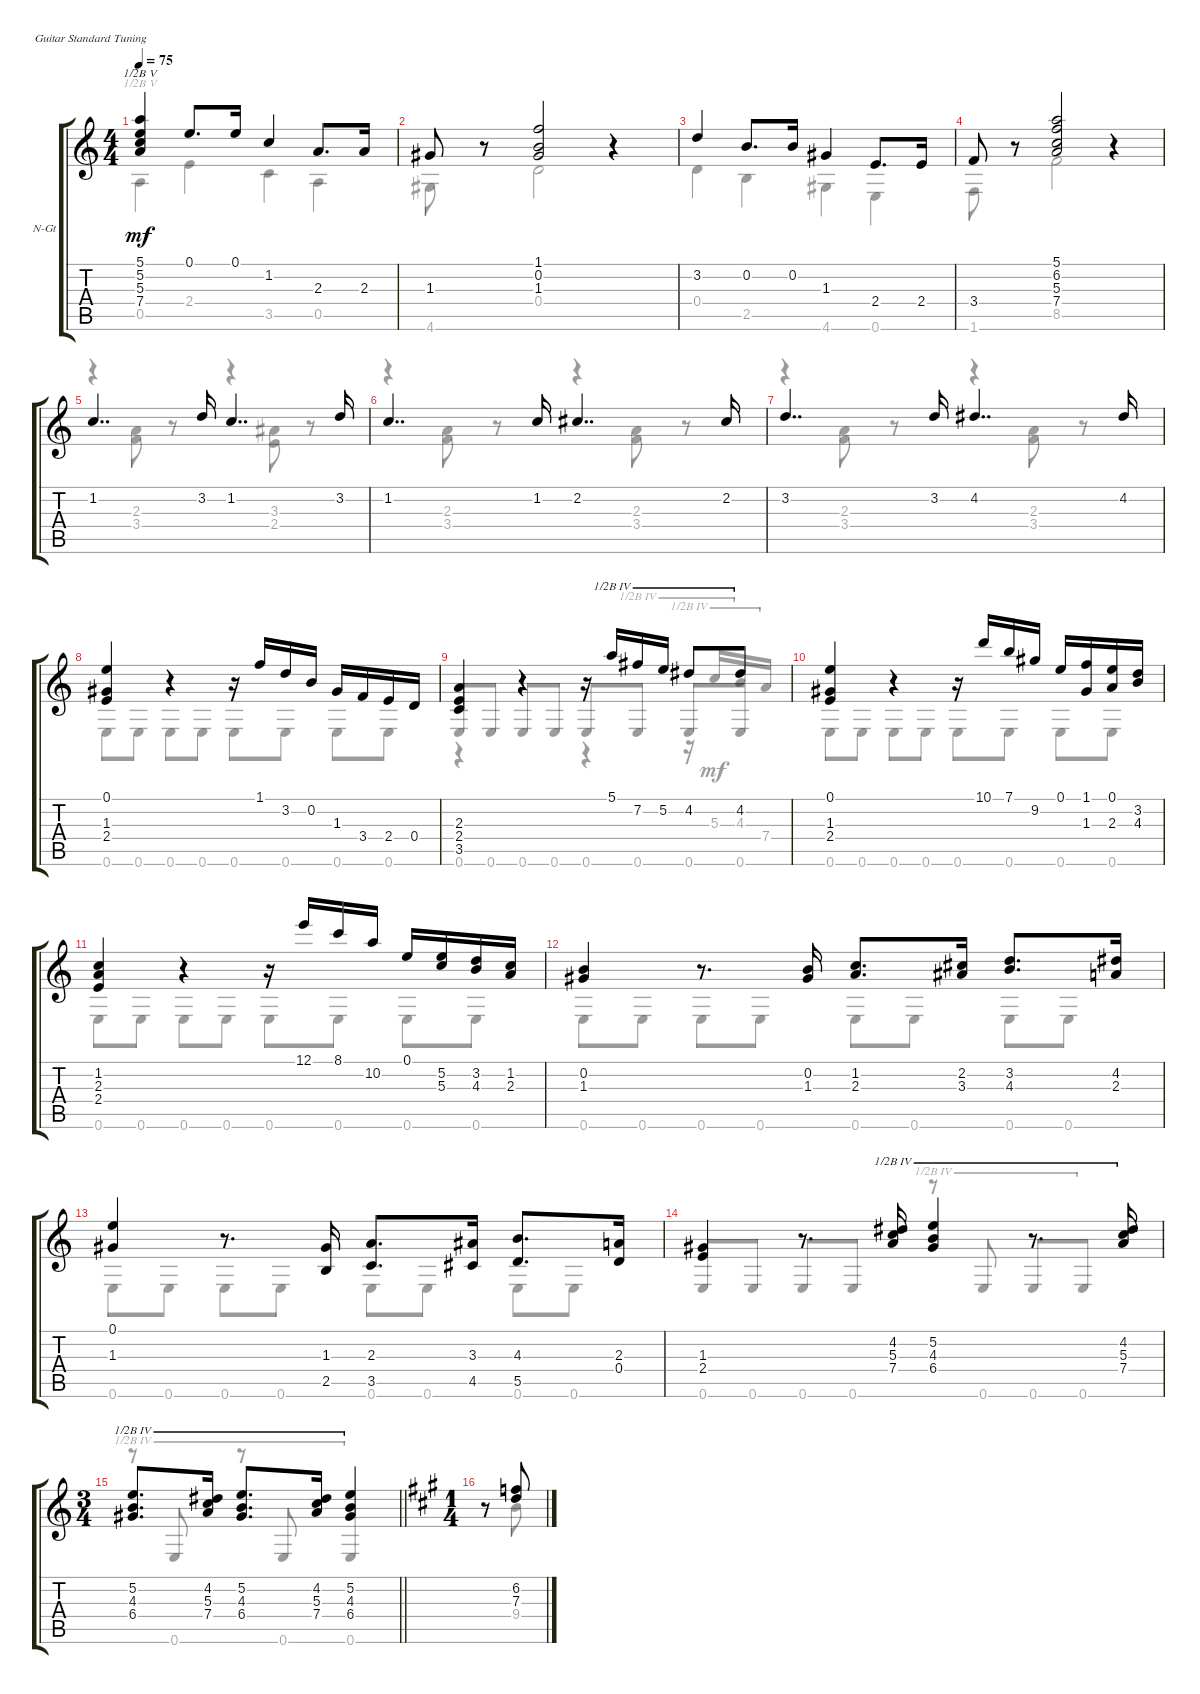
\defaultSystemsLayout 4
\bracketExtendMode groupsimilarinstruments
\firstSystemTrackNameOrientation horizontal
\otherSystemsTrackNameOrientation horizontal
\track ("Nylon Guitar" "N-Gt") {instrument acousticguitarsteel}
\staff {score tabs}
\tuning (E4 B3 G3 D3 A2 E2)
\voice
\ts (4 4)
\tempo 75
\clef g2
\scale
1.06936
\ks c
(5.1 5.2 5.3 7.4).4{dy mf instrument acousticguitarsteel barre (5 half)} 0.1.8{d} 0.1.16 1.2.4 2.3.8{d} 2.3.16 |
\scale
0.930643 1.3.8 r.8 (1.1 0.2 1.3).2 r.4 |
\scale
1.03909 3.2.4 0.2.8{d} 0.2.16 1.3.4 2.4.8{d} 2.4.16 |
\scale
0.960908 3.4.8 r.8 (5.1 6.2 5.3 7.4).2 r.4 |
\scale
1.03909 1.2.4{dd} 3.2.16 1.2.4{dd} 3.2.16 |
\scale
0.960908 1.2.4{dd} 1.2.16 2.2.4{dd} 2.2.16 |
\scale
1.03909 3.2.4{dd} 3.2.16 4.2.4{dd} 4.2.16 |
\scale
0.960908 (0.1 1.3 2.4).4 r.4 r.16 1.1.16 3.2.16 0.2.16 1.3.16 3.4.16 2.4.16 0.4.16 |
\scale
1.03909 (3.5 2.4 2.3).4 r.4 r.16 5.1.16{barre (4 half)} 7.2.16{barre (4 half)} 5.2.16{barre (4 half)} 4.2.8{barre (4 half)} 4.2.8{barre (4 half)} |
\scale
0.960908 (0.1 1.3 2.4).4 r.4 r.16 10.1.16 7.1.16 9.2.16 0.1.16 (1.1 1.3).16 (0.1 2.3).16 (3.2 4.3).16 |
\scale
1.03909 (1.2 2.4 2.3).4 r.4 r.16 12.1.16 8.1.16 10.2.16 0.1.16 (5.2 5.3).16 (3.2 4.3).16 (1.2 2.3).16 |
\scale
0.960908 (1.3 0.2).4 r.8{d} (0.2 1.3).16 (1.2 2.3).8{d} (2.2 3.3).16 (3.2 4.3).8{d} (2.3 4.2).16 |
\scale
1.03909 (1.3 0.1).4 r.8{d} (2.5 1.3).16 (3.5 2.3).8{d} (4.5 3.3).16 (5.5 4.3).8{d} (0.4 2.3).16 |
\scale
0.960908 (1.3 2.4).4 r.8{d} (4.2 5.3 7.4).16{barre (4 half)} (4.3 5.2 6.4).4{barre (4 half)} r.8{d barre (4 half)} (4.2 5.3 7.4).16{barre (4 half)} |
\ts (3 4)
\scale
1.06936
\barLineRight lightlight
(4.3 5.2 6.4).8{d barre (4 half)} (4.2 5.3 7.4).16{barre (4 half)} (4.3 5.2 6.4).8{d barre (4 half)} (4.2 5.3 7.4).16{barre (4 half)} (4.3 5.2 6.4).4{barre (4 half)} |
\ts (1 4)
\scale
0.930643
\ks a
r.8 (6.2 7.3).8
\voice
\clef g2
\ottava regular
\simile none
\scale
1.06936
\ks c
0.5.4{dy mf barre (5 half)} 2.4.4 3.5.4 0.5.4 |
\scale
0.930643 4.6.8 r.8 0.4.2 r.4 |
\scale
1.03909 0.4.4 2.5.4 4.6.4 0.6.4 |
\scale
0.960908 1.6.8 r.8 8.5.2 r.4 |
\scale
1.03909 r.4 (3.4 2.3).8 r.8 r.4 (2.4 3.3).8 r.8 |
\scale
0.960908 r.4 (3.4 2.3).8 r.8 r.4 (3.4 2.3).8 r.8 |
\scale
1.03909 r.4 (3.4 2.3).8 r.8 r.4 (2.3 3.4).8 r.8 |
\scale
0.960908 0.6.8 0.6.8 0.6.8 0.6.8 0.6.8 0.6.8 0.6.8 0.6.8 |
\scale
1.03909 0.6.8{beam invert} 0.6.8 0.6.8{beam invert} 0.6.8 0.6.8{beam invert} 0.6.8{barre (4 half)} 0.6.8{barre (4 half) beam invert} 0.6.8{barre (4 half)} |
\scale
0.960908 0.6.8 0.6.8 0.6.8 0.6.8 0.6.8 0.6.8 0.6.8 0.6.8 |
\scale
1.03909 0.6.8 0.6.8 0.6.8 0.6.8 0.6.8 0.6.8 0.6.8 0.6.8 |
\scale
0.960908 0.6.8 0.6.8 0.6.8 0.6.8 0.6.8 0.6.8 0.6.8 0.6.8 |
\scale
1.03909 0.6.8 0.6.8 0.6.8 0.6.8 0.6.8 0.6.8 0.6.8 0.6.8 |
\scale
0.960908 0.6.8{beam invert} 0.6.8 0.6.8{beam invert} 0.6.8 r.8{barre (4 half) beam invert} 0.6.8{barre (4 half) beam invert} 0.6.8{barre (4 half) beam invert} 0.6.8{barre (4 half)} |
\scale
1.06936
\barLineRight lightlight
r.8{barre (4 half)} 0.6.8{barre (4 half) beam invert} r.8{barre (4 half) beam invert} 0.6.8{barre (4 half) beam invert} 0.6.4{barre (4 half) beam invert} |
\scale
0.930643
\ks a
r.8 9.4.8
\voice
\clef g2
\ottava regular
\simile none
\scale
1.06936
\ks c
|
\scale
0.930643 |
\scale
1.03909 |
\scale
0.960908 |
\scale
1.03909 |
\scale
0.960908 |
\scale
1.03909 |
\scale
0.960908 |
\scale
1.03909 r.4 r.4 r.4 r.16{barre (4 half)} 5.3.16{barre (4 half) beam invert} 4.3.16{barre (4 half)} 7.4.16{barre (4 half)} |
\scale
0.960908 |
\scale
1.03909 |
\scale
0.960908 |
\scale
1.03909 |
\scale
0.960908 |
\scale
1.06936
\barLineRight lightlight
|
\scale
0.930643
\ks a
